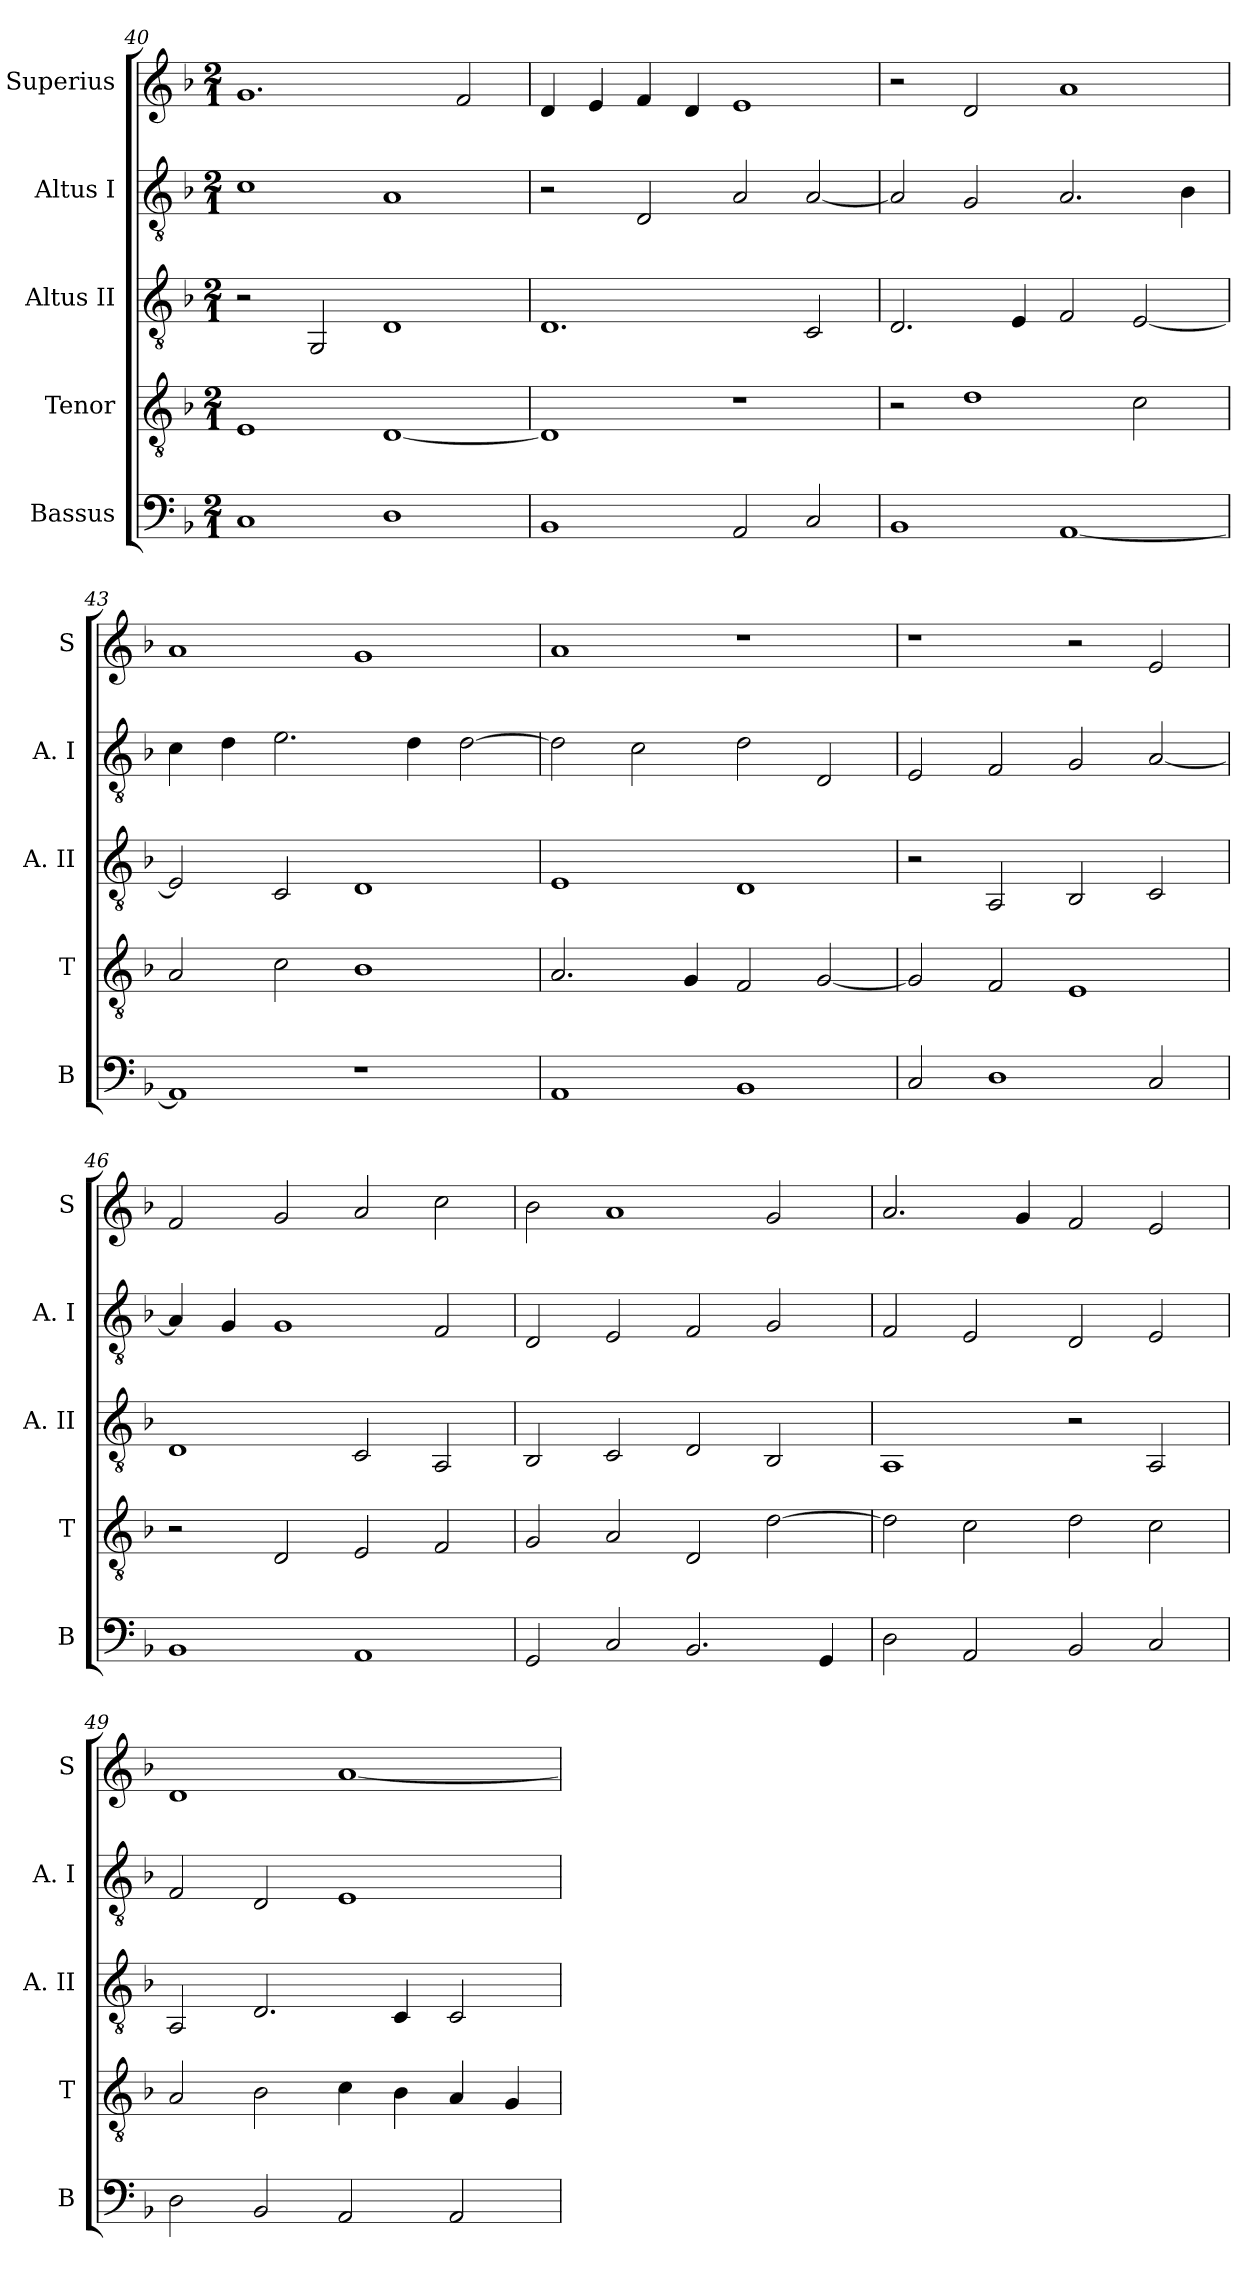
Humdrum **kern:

**kern	**kern	**kern	**kern	**kern
*part5	*part4	*part3	*part2	*part1
*staff5	*staff4	*staff3	*staff2	*staff1
*I"Bassus	*I"Tenor	*I"Altus II	*I"Altus I	*I"Superius
*I'B	*I'T	*I'A. II	*I'A. I	*I'S
*clefF4	*clefGv2	*clefGv2	*clefGv2	*clefG2
*k[b-]	*k[b-]	*k[b-]	*k[b-]	*k[b-]
*F:	*F:	*F:	*F:	*F:
*M2/1	*M2/1	*M2/1	*M2/1	*M2/1
=40	=40	=40	=40	=40
1C	1E	2r	1c	1.g
.	.	2GG	.	.
1D	[1D	1D	1A	.
.	.	.	.	2f
=41	=41	=41	=41	=41
1BB-	1D]	1.D	2r	4d
.	.	.	.	4e
.	.	.	2D	4f
.	.	.	.	4d
2AA	1r	.	2A	1e
2C	.	2C	[2A	.
=42	=42	=42	=42	=42
1BB-	2r	2.D	2A]	2r
.	1d	.	2G	2d
.	.	4E	.	.
[1AA	.	2F	2.A	1a
.	2c	[2E	.	.
.	.	.	4B-	.
=43	=43	=43	=43	=43
1AA]	2A	2E]	4c	1a
.	.	.	4d	.
.	2c	2C	2.e	.
1r	1B-	1D	.	1g
.	.	.	4d	.
.	.	.	[2d	.
=44	=44	=44	=44	=44
1AA	2.A	1E	2d]	1a
.	.	.	2c	.
.	4G	.	.	.
1BB-	2F	1D	2d	1r
.	[2G	.	2D	.
=45	=45	=45	=45	=45
2C	2G]	2r	2E	1r
1D	2F	2AA	2F	.
.	1E	2BB-	2G	2r
2C	.	2C	[2A	2e
=46	=46	=46	=46	=46
1BB-	2r	1D	4A]	2f
.	.	.	4G	.
.	2D	.	1G	2g
1AA	2E	2C	.	2a
.	2F	2AA	2F	2cc
=47	=47	=47	=47	=47
2GG	2G	2BB-	2D	2b-
2C	2A	2C	2E	1a
2.BB-	2D	2D	2F	.
.	[2d	2BB-	2G	2g
4GG	.	.	.	.
=48	=48	=48	=48	=48
2D	2d]	1AA	2F	2.a
2AA	2c	.	2E	.
.	.	.	.	4g
2BB-	2d	2r	2D	2f
2C	2c	2AA	2E	2e
=49	=49	=49	=49	=49
2D	2A	2AA	2F	1d
2BB-	2B-	2.D	2D	.
2AA	4c	.	1E	[1a
.	4B-	4C	.	.
2AA	4A	2C	.	.
.	4G	.	.	.
=	=	=	=	=
*-	*-	*-	*-	*-
